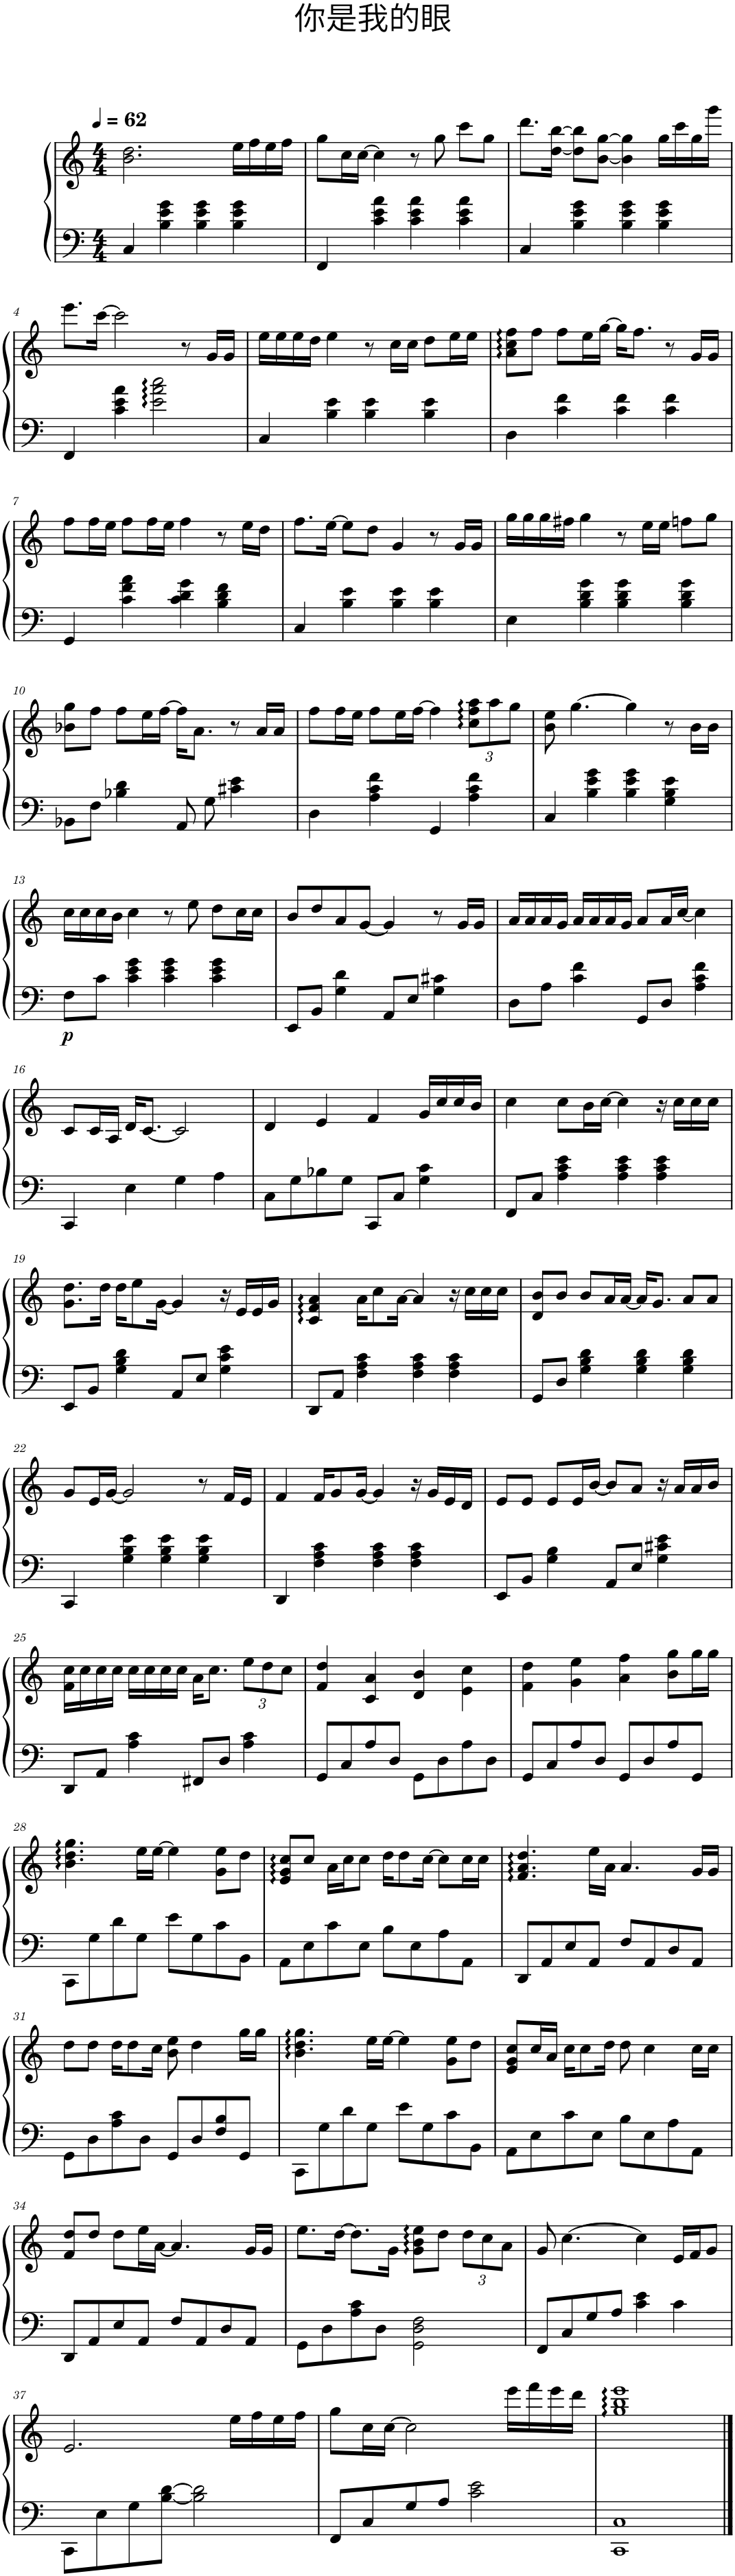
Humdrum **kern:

**kern	**kern	**dynam
*part1	*part1	*part1
*staff2	*staff1	*staff1/2
*I"Piano	*	*
*I'Pno	*	*
*clefF4	*clefG2	*
*k[]	*k[]	*
*M4/4	*M4/4	*
*MM62	*MM62	*
=1	=1	=1
4C/	2.b\ 2.dd\	.
4B\ 4e\ 4g\	.	.
4B\ 4e\ 4g\	.	.
4B\ 4e\ 4g\	16ee\LL	.
.	16ff\	.
.	16ee\	.
.	16ff\JJ	.
=2	=2	=2
4FF/	8gg\L	.
.	16cc\L	.
.	[>16cc\JJ	.
4c\ 4e\ 4a\	4cc\]	.
4c\ 4e\ 4a\	8r	.
.	8gg\	.
4c\ 4e\ 4a\	8ccc\L	.
.	8gg\J	.
=3	=3	=3
4C/	8.ddd\L	.
.	[16dd\ [>16bb\Jk	.
4B\ 4e\ 4g\	8dd\] 8bb\]L	.
.	[<8b\ [>8gg\J	.
4B\ 4e\ 4g\	4b\] 4gg\]	.
4B\ 4e\ 4g\	16gg\LL	.
.	16ccc\	.
.	16gg\	.
.	16ggg\JJ	.
!!LO:LB:g=z
=4	=4	=4
4FF/	8.eee\L	.
.	[>16ccc\Jk	.
4c\ 4e\ 4a\	2ccc\]	.
2e\:: 2a\:: 2cc\::	.	.
.	8r	.
.	16g/LL	.
.	16g/JJ	.
=5	=5	=5
4C/	16ee\LL	.
.	16ee\	.
.	16ee\	.
.	16dd\JJ	.
4B\ 4e\	4ee\	.
4B\ 4e\	8r	.
.	16cc\LL	.
.	16cc\JJ	.
4B\ 4e\	8dd\L	.
.	16ee\L	.
.	16ee\JJ	.
=6	=6	=6
4D\	8a\:: 8cc\:: 8ff\::L	.
.	8ff\J	.
4c\ 4f\	8ff\L	.
.	16ee\L	.
.	[>16gg\JJ	.
4c\ 4f\	16gg\KL]	.
.	8.ff\J	.
4c\ 4f\	8r	.
.	16g/LL	.
.	16g/JJ	.
!!LO:LB:g=z
=7	=7	=7
4GG/	8ff\L	.
.	16ff\L	.
.	16ee\JJ	.
4c\ 4f\ 4a\	8ff\L	.
.	16ff\L	.
.	16ee\JJ	.
4c\ 4d\ 4g\	4ff\	.
4B\ 4d\ 4f\	8r	.
.	16ee\LL	.
.	16dd\JJ	.
=8	=8	=8
4C/	8.ff\L	.
.	[>16ee\Jk	.
4B\ 4e\	8ee\L]	.
.	8dd\J	.
4B\ 4e\	4g/	.
4B\ 4e\	8r	.
.	16g/LL	.
.	16g/JJ	.
=9	=9	=9
4E\	16gg\LL	.
.	16gg\	.
.	16gg\	.
.	16ff#X\JJ	.
4B\ 4d\ 4g\	4gg\	.
4B\ 4d\ 4g\	8r	.
.	16ee\LL	.
.	16ee\JJ	.
4B\ 4d\ 4g\	8ffn\L	.
.	8gg\J	.
!!LO:LB:g=z
=10	=10	=10
8BB-X\L	8b-X\ 8gg\L	.
8F\J	8ff\J	.
4B-X\ 4d\	8ff\L	.
.	16ee\L	.
.	[16ff\JJ	.
8AA/	16ff\KL]	.
.	8.a\J	.
8G\	.	.
4c#X\ 4e\	8r	.
.	16a/LL	.
.	16a/JJ	.
=11	=11	=11
4D\	8ff\L	.
.	16ff\L	.
.	16ee\JJ	.
4A\ 4c\ 4f\	8ff\L	.
.	16ee\L	.
.	[>16ff\JJ	.
4GG/	4ff\]	.
*	*Xbrackettup	*
4A\ 4c\ 4f\	12cc\:: 12ff\:: 12aa\::L	.
.	12aa\	.
.	12gg\J	.
=12	=12	=12
4C/	8b\ 8ee\	.
.	[>4.gg\	.
4B\ 4e\ 4g\	.	.
4B\ 4e\ 4g\	4gg\]	.
4G\ 4B\ 4e\	8r	.
.	16b\LL	.
.	16b\JJ	.
!!LO:LB:g=z
=13	=13	=13
!	!	!LO:DY:b=2
8F\L	16cc\LL	p
.	16cc\	.
8c\J	16cc\	.
.	16b\JJ	.
4c\ 4e\ 4g\	4cc\	.
4c\ 4e\ 4g\	8r	.
.	8ee\	.
4c\ 4e\ 4g\	8dd\L	.
.	16cc\L	.
.	16cc\JJ	.
=14	=14	=14
8EE/L	8b/L	.
8BB/J	8dd/	.
4G\ 4d\	8a/	.
.	[<8g/J	.
8AA/L	4g/]	.
8E/J	.	.
4G\ 4c#X\	8r	.
.	16g/LL	.
.	16g/JJ	.
=15	=15	=15
8D\L	16a/LL	.
.	16a/	.
8A\J	16a/	.
.	16g/JJ	.
4c\ 4f\	16a/LL	.
.	16a/	.
.	16a/	.
.	16g/JJ	.
8GG/L	8a/L	.
8D/J	16a/L	.
.	[<16cc/JJ	.
4A\ 4c\ 4f\	4cc\]	.
!!LO:LB:g=z
=16	=16	=16
4CC/	8c/L	.
.	16c/L	.
.	16A/JJ	.
4E\	16d/KL	.
.	[<8.c/J	.
4G\	2c/]	.
4A\	.	.
=17	=17	=17
8C\L	4d/	.
8G\	.	.
8B-X\	4e/	.
8G\J	.	.
8CC/L	4f/	.
8C/J	.	.
4G\ 4c\	16g/LL	.
.	16cc/	.
.	16cc/	.
.	16b/JJ	.
=18	=18	=18
8FF/L	4cc\	.
8C/J	.	.
4A\ 4c\ 4e\	8cc\L	.
.	16b\L	.
.	[>16cc\JJ	.
4A\ 4c\ 4e\	4cc\]	.
4A\ 4c\ 4e\	16r	.
.	16cc\LL	.
.	16cc\	.
.	16cc\JJ	.
!!LO:LB:g=z
=19	=19	=19
8EE/L	8.g\ 8.dd\L	.
8BB/J	.	.
.	16dd\Jk	.
4G\ 4B\ 4d\	16dd\KL	.
.	8ee\	.
.	[<16g\Jk	.
8AA/L	4g/]	.
8E/J	.	.
4G\ 4c\ 4e\	16r	.
.	16e/LL	.
.	16e/	.
.	16g/JJ	.
=20	=20	=20
8DD/L	4c/:: 4f/:: 4a/::	.
8AA/J	.	.
4F\ 4A\ 4c\	16a\KL	.
.	8cc\	.
.	[16a\Jk	.
4F\ 4A\ 4c\	4a/]	.
4F\ 4A\ 4c\	16r	.
.	16cc\LL	.
.	16cc\	.
.	16cc\JJ	.
=21	=21	=21
8GG/L	8d/ 8b/L	.
8D/J	8b/J	.
4G\ 4B\ 4d\	8b/L	.
.	16a/L	.
.	[16a/JJ	.
4G\ 4B\ 4d\	16a/KL]	.
.	8.g/J	.
4G\ 4B\ 4d\	8a/L	.
.	8a/J	.
!!LO:LB:g=z
=22	=22	=22
4CC/	8g/L	.
.	16e/L	.
.	[<16g/JJ	.
4G\ 4B\ 4e\	2g/]	.
4G\ 4B\ 4e\	.	.
4G\ 4B\ 4e\	8r	.
.	16f/LL	.
.	16e/JJ	.
=23	=23	=23
4DD/	4f/	.
4F\ 4A\ 4c\	16f/KL	.
.	8g/	.
.	[<16g/Jk	.
4F\ 4A\ 4c\	4g/]	.
4F\ 4A\ 4c\	16r	.
.	16g/LL	.
.	16e/	.
.	16d/JJ	.
=24	=24	=24
8EE/L	8e/L	.
8BB/J	8e/J	.
4G\ 4B\	8e/L	.
.	16e/L	.
.	[<16b/JJ	.
8AA/L	8b/L]	.
8E/J	8a/J	.
4G\ 4c#X\ 4e\	16r	.
.	16a/LL	.
.	16a/	.
.	16b/JJ	.
!!LO:LB:g=z
=25	=25	=25
8DD/L	16f\ 16cc\LL	.
.	16cc\	.
8AA/J	16cc\	.
.	16cc\JJ	.
4A\ 4c\	16cc\LL	.
.	16cc\	.
.	16cc\	.
.	16cc\JJ	.
8FF#X/L	16a\KL	.
.	8.cc\J	.
8D/J	.	.
4A\ 4c\	12ee\L	.
.	12dd\	.
.	12cc\J	.
=26	=26	=26
8GG/L	4f/ 4dd/	.
8C/	.	.
8A/	4c/ 4a/	.
8D/J	.	.
8GG\L	4d/ 4b/	.
8D\	.	.
8A\	4e\ 4cc\	.
8D\J	.	.
=27	=27	=27
8GG/L	4f\ 4dd\	.
8C/	.	.
8A/	4g\ 4ee\	.
8D/J	.	.
8GG/L	4a\ 4ff\	.
8D/	.	.
8A/	8b\ 8gg\L	.
8GG/J	16gg\L	.
.	16gg\JJ	.
!!LO:LB:g=z
=28	=28	=28
8CC\L	4.b\:: 4.dd\:: 4.gg\::	.
8G\	.	.
8d\	.	.
8G\J	16ee\LL	.
.	[>16ee\JJ	.
8e\L	4ee\]	.
8G\	.	.
8c\	8g\ 8ee\L	.
8BB\J	8dd\J	.
=29	=29	=29
8AA\L	8e/:: 8g/:: 8cc/::L	.
8E\	8cc/J	.
8c\	16a\LL	.
.	16cc\J	.
8E\J	8cc\J	.
8B\L	16dd\KL	.
.	8dd\	.
8E\	.	.
.	[16cc\Jk	.
8A\	8cc\L]	.
8AA\J	16cc\L	.
.	16cc\JJ	.
=30	=30	=30
8DD/L	4.f/:: 4.a/:: 4.dd/::	.
8AA/	.	.
8E/	.	.
8AA/J	16ee\LL	.
.	16a\JJ	.
8F/L	4.a/	.
8AA/	.	.
8D/	.	.
8AA/J	16g/LL	.
.	16g/JJ	.
!!LO:LB:g=z
=31	=31	=31
8GG\L	8dd\L	.
8D\	8dd\J	.
8A\ 8c\	16dd\KL	.
.	8dd\	.
8D\J	.	.
.	16cc\Jk	.
8GG/L	8b\ 8ee\	.
8D/	4dd\	.
8F/ 8B/	.	.
8GG/J	16gg\LL	.
.	16gg\JJ	.
=32	=32	=32
8CC\L	4.b\:: 4.dd\:: 4.gg\::	.
8G\	.	.
8d\	.	.
8G\J	16ee\LL	.
.	[>16ee\JJ	.
8e\L	4ee\]	.
8G\	.	.
8c\	8g\ 8ee\L	.
8BB\J	8dd\J	.
=33	=33	=33
8AA\L	8e/ 8g/ 8cc/L	.
8E\	16cc/L	.
.	16a/JJ	.
8c\	16cc\KL	.
.	8cc\	.
8E\J	.	.
.	16dd\Jk	.
8B\L	8dd\	.
8E\	4cc\	.
8A\	.	.
8AA\J	16cc\LL	.
.	16cc\JJ	.
!!LO:LB:g=z
=34	=34	=34
8DD/L	8f/ 8dd/L	.
8AA/	8dd/J	.
8E/	8dd\L	.
8AA/J	16ee\L	.
.	[<16a\JJ	.
8F/L	4.a/]	.
8AA/	.	.
8D/	.	.
8AA/J	16g/LL	.
.	16g/JJ	.
=35	=35	=35
8GG\L	8.ee\L	.
8D\	.	.
.	[>16dd\Jk	.
8A\ 8c\	8.dd\L]	.
8D\J	.	.
.	16g\Jk	.
2GG\ 2D\ 2F\	8g\:: 8b\:: 8ee\::L	.
.	8dd\J	.
.	12dd\L	.
.	12cc\	.
.	12a\J	.
=36	=36	=36
8FF/L	8g/	.
8C/	[>4.cc\	.
8G/	.	.
8A/J	.	.
4c\ 4e\	4cc\]	.
4c\	16e/LL	.
.	16f/J	.
.	8g/J	.
!!LO:LB:g=z
=37	=37	=37
8CC\L	2.e/	.
8E\	.	.
8G\	.	.
[<8B\ [>8d\J	.	.
2B\] 2d\]	.	.
.	16ee\LL	.
.	16ff\	.
.	16ee\	.
.	16ff\JJ	.
=38	=38	=38
8FF/L	8gg\L	.
8C/	16cc\L	.
.	[>16cc\JJ	.
8G/	2cc\]	.
8A/J	.	.
2c\ 2e\	.	.
.	16eee\LL	.
.	16fff\	.
.	16eee\	.
.	16ddd\JJ	.
=39	=39	=39
1CC 1C	1gg:: 1bb:: 1eee::	.
==	==	==
*-	*-	*-
